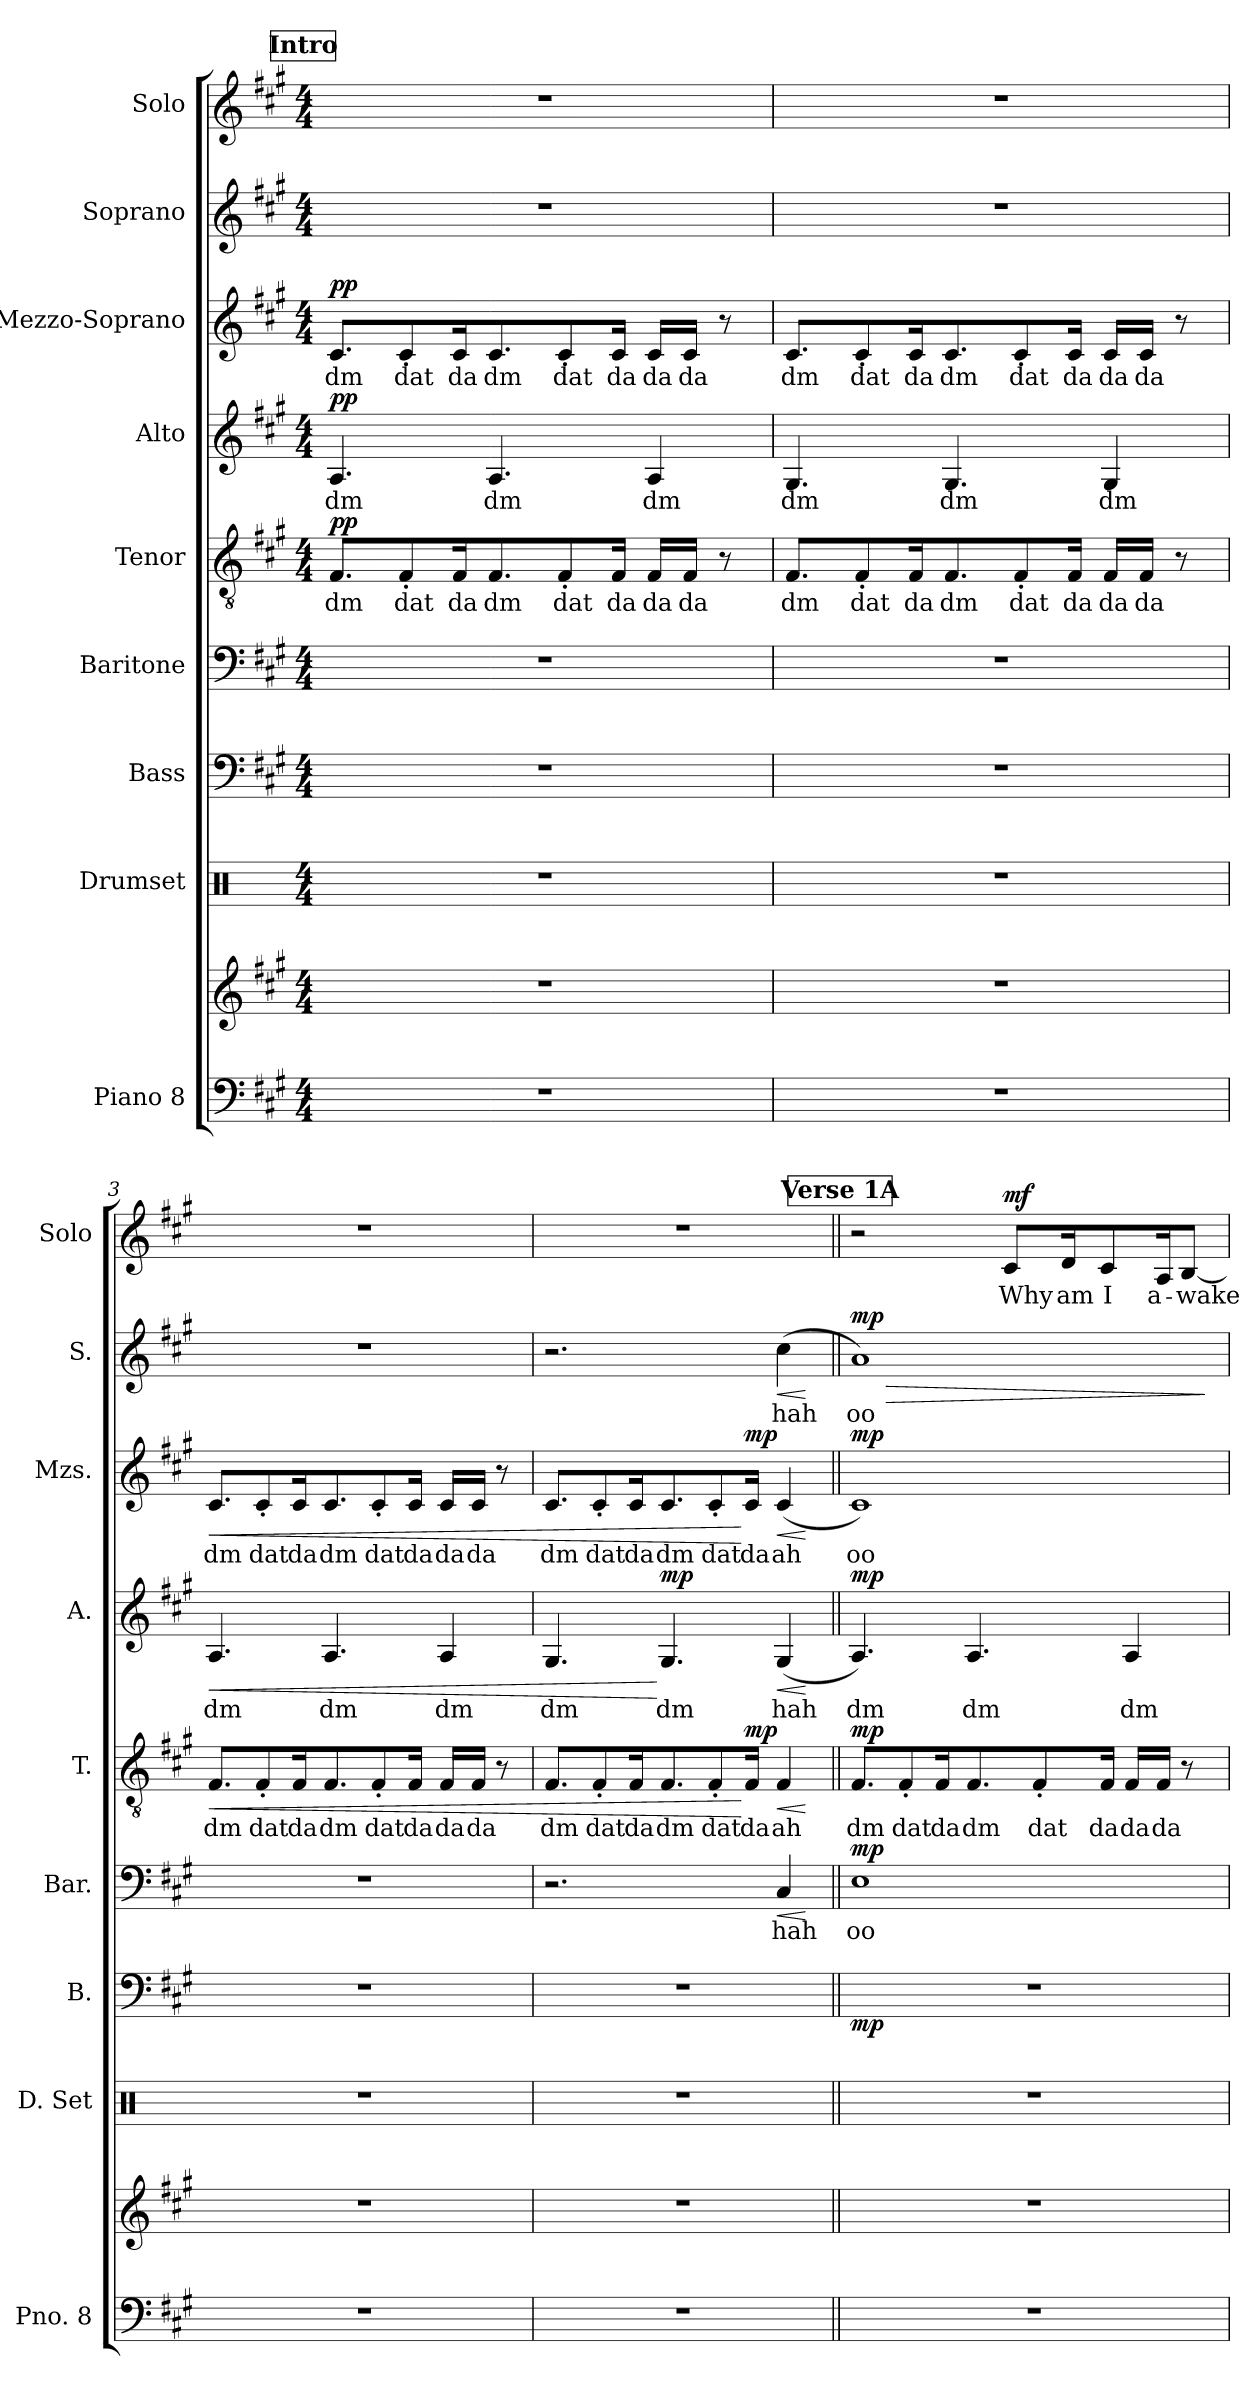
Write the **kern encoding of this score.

**kern	**kern	**kern	**kern	**dynam	**kern	**text	**dynam	**kern	**text	**dynam	**kern	**text	**dynam	**kern	**text	**dynam	**kern	**text	**dynam	**kern	**text	**dynam
*part9	*part9	*part8	*part7	*part7	*part6	*part6	*part6	*part5	*part5	*part5	*part4	*part4	*part4	*part3	*part3	*part3	*part2	*part2	*part2	*part1	*part1	*part1
*staff10	*staff9	*staff8	*staff7	*staff7	*staff6	*staff6	*staff6	*staff5	*staff5	*staff5	*staff4	*staff4	*staff4	*staff3	*staff3	*staff3	*staff2	*staff2	*staff2	*staff1	*staff1	*staff1
*I"Piano 8	*	*I"Drumset	*I"Bass	*	*I"Baritone	*	*	*I"Tenor	*	*	*I"Alto	*	*	*I"Mezzo-Soprano	*	*	*I"Soprano	*	*	*I"Solo	*	*
*I'Pno. 8	*	*I'D. Set	*I'B.	*	*I'Bar.	*	*	*I'T.	*	*	*I'A.	*	*	*I'Mzs.	*	*	*I'S.	*	*	*I'Solo	*	*
*stria5	*stria5	*	*	*	*	*	*	*	*	*	*	*	*	*	*	*	*	*	*	*	*	*
*clefF4	*clefG2	*clefX	*clefF4	*	*clefF4	*	*	*clefGv2	*	*	*clefG2	*	*	*clefG2	*	*	*clefG2	*	*	*clefG2	*	*
*k[f#c#g#]	*k[f#c#g#]	*k[]	*k[f#c#g#]	*	*k[f#c#g#]	*	*	*k[f#c#g#]	*	*	*k[f#c#g#]	*	*	*k[f#c#g#]	*	*	*k[f#c#g#]	*	*	*k[f#c#g#]	*	*
*M4/4	*M4/4	*M4/4	*M4/4	*	*M4/4	*	*	*M4/4	*	*	*M4/4	*	*	*M4/4	*	*	*M4/4	*	*	*M4/4	*	*
*MM93	*MM93	*MM93	*MM93	*	*MM93	*	*	*MM93	*	*	*MM93	*	*	*MM93	*	*	*MM93	*	*	*MM93	*	*
!!LO:REH:place=s1:a:B:fs=14:t=Intro
=1	=1	=1	=1	=1	=1	=1	=1	=1	=1	=1	=1	=1	=1	=1	=1	=1	=1	=1	=1	=1	=1	=1
!	!	!	!	!	!	!	!	!	!LO:LY:b	!LO:DY:b	!	!LO:LY:b	!LO:DY:b	!	!LO:LY:b	!LO:DY:b	!	!	!	!	!	!
1r	1r	1r	1r	.	1r	.	.	8.F#/L	dm	pp	4.A/	dm	pp	8.c#/L	dm	pp	1r	.	.	1r	.	.
!	!	!	!	!	!	!	!	!	!LO:LY:b	!	!	!	!	!	!LO:LY:b	!	!	!	!	!	!	!
.	.	.	.	.	.	.	.	8F#'/	dat	.	.	.	.	8c#'/	dat	.	.	.	.	.	.	.
!	!	!	!	!	!	!	!	!	!LO:LY:b	!	!	!	!	!	!LO:LY:b	!	!	!	!	!	!	!
.	.	.	.	.	.	.	.	16F#/K	da	.	.	.	.	16c#/K	da	.	.	.	.	.	.	.
!	!	!	!	!	!	!	!	!	!LO:LY:b	!	!	!LO:LY:b	!	!	!LO:LY:b	!	!	!	!	!	!	!
.	.	.	.	.	.	.	.	8.F#/	dm	.	4.A/	dm	.	8.c#/	dm	.	.	.	.	.	.	.
!	!	!	!	!	!	!	!	!	!LO:LY:b	!	!	!	!	!	!LO:LY:b	!	!	!	!	!	!	!
.	.	.	.	.	.	.	.	8F#'/	dat	.	.	.	.	8c#'/	dat	.	.	.	.	.	.	.
!	!	!	!	!	!	!	!	!	!LO:LY:b	!	!	!	!	!	!LO:LY:b	!	!	!	!	!	!	!
.	.	.	.	.	.	.	.	16F#/Jk	da	.	.	.	.	16c#/Jk	da	.	.	.	.	.	.	.
!	!	!	!	!	!	!	!	!	!LO:LY:b	!	!	!LO:LY:b	!	!	!LO:LY:b	!	!	!	!	!	!	!
.	.	.	.	.	.	.	.	16F#/LL	da	.	4A/	dm	.	16c#/LL	da	.	.	.	.	.	.	.
!	!	!	!	!	!	!	!	!	!LO:LY:b	!	!	!	!	!	!LO:LY:b	!	!	!	!	!	!	!
.	.	.	.	.	.	.	.	16F#/JJ	da	.	.	.	.	16c#/JJ	da	.	.	.	.	.	.	.
.	.	.	.	.	.	.	.	8r	.	.	.	.	.	8r	.	.	.	.	.	.	.	.
=2	=2	=2	=2	=2	=2	=2	=2	=2	=2	=2	=2	=2	=2	=2	=2	=2	=2	=2	=2	=2	=2	=2
!	!	!	!	!	!	!	!	!	!LO:LY:b	!	!	!LO:LY:b	!	!	!LO:LY:b	!	!	!	!	!	!	!
1r	1r	1r	1r	.	1r	.	.	8.F#/L	dm	.	4.G#/	dm	.	8.c#/L	dm	.	1r	.	.	1r	.	.
!	!	!	!	!	!	!	!	!	!LO:LY:b	!	!	!	!	!	!LO:LY:b	!	!	!	!	!	!	!
.	.	.	.	.	.	.	.	8F#'/	dat	.	.	.	.	8c#'/	dat	.	.	.	.	.	.	.
!	!	!	!	!	!	!	!	!	!LO:LY:b	!	!	!	!	!	!LO:LY:b	!	!	!	!	!	!	!
.	.	.	.	.	.	.	.	16F#/K	da	.	.	.	.	16c#/K	da	.	.	.	.	.	.	.
!	!	!	!	!	!	!	!	!	!LO:LY:b	!	!	!LO:LY:b	!	!	!LO:LY:b	!	!	!	!	!	!	!
.	.	.	.	.	.	.	.	8.F#/	dm	.	4.G#/	dm	.	8.c#/	dm	.	.	.	.	.	.	.
!	!	!	!	!	!	!	!	!	!LO:LY:b	!	!	!	!	!	!LO:LY:b	!	!	!	!	!	!	!
.	.	.	.	.	.	.	.	8F#'/	dat	.	.	.	.	8c#'/	dat	.	.	.	.	.	.	.
!	!	!	!	!	!	!	!	!	!LO:LY:b	!	!	!	!	!	!LO:LY:b	!	!	!	!	!	!	!
.	.	.	.	.	.	.	.	16F#/Jk	da	.	.	.	.	16c#/Jk	da	.	.	.	.	.	.	.
!	!	!	!	!	!	!	!	!	!LO:LY:b	!	!	!LO:LY:b	!	!	!LO:LY:b	!	!	!	!	!	!	!
.	.	.	.	.	.	.	.	16F#/LL	da	.	4G#/	dm	.	16c#/LL	da	.	.	.	.	.	.	.
!	!	!	!	!	!	!	!	!	!LO:LY:b	!	!	!	!	!	!LO:LY:b	!	!	!	!	!	!	!
.	.	.	.	.	.	.	.	16F#/JJ	da	.	.	.	.	16c#/JJ	da	.	.	.	.	.	.	.
.	.	.	.	.	.	.	.	8r	.	.	.	.	.	8r	.	.	.	.	.	.	.	.
=3	=3	=3	=3	=3	=3	=3	=3	=3	=3	=3	=3	=3	=3	=3	=3	=3	=3	=3	=3	=3	=3	=3
!	!	!	!	!	!	!	!	!	!LO:LY:b	!LO:HP:b	!	!LO:LY:b	!LO:HP:b	!	!LO:LY:b	!LO:HP:b	!	!	!	!	!	!
1r	1r	1r	1r	.	1r	.	.	8.F#/L	dm	<	4.A/	dm	<	8.c#/L	dm	<	1r	.	.	1r	.	.
!	!	!	!	!	!	!	!	!	!LO:LY:b	!	!	!	!	!	!LO:LY:b	!	!	!	!	!	!	!
.	.	.	.	.	.	.	.	8F#'/	dat	.	.	.	.	8c#'/	dat	.	.	.	.	.	.	.
!	!	!	!	!	!	!	!	!	!LO:LY:b	!	!	!	!	!	!LO:LY:b	!	!	!	!	!	!	!
.	.	.	.	.	.	.	.	16F#/K	da	.	.	.	.	16c#/K	da	.	.	.	.	.	.	.
!	!	!	!	!	!	!	!	!	!LO:LY:b	!	!	!LO:LY:b	!	!	!LO:LY:b	!	!	!	!	!	!	!
.	.	.	.	.	.	.	.	8.F#/	dm	.	4.A/	dm	.	8.c#/	dm	.	.	.	.	.	.	.
!	!	!	!	!	!	!	!	!	!LO:LY:b	!	!	!	!	!	!LO:LY:b	!	!	!	!	!	!	!
.	.	.	.	.	.	.	.	8F#'/	dat	.	.	.	.	8c#'/	dat	.	.	.	.	.	.	.
!	!	!	!	!	!	!	!	!	!LO:LY:b	!	!	!	!	!	!LO:LY:b	!	!	!	!	!	!	!
.	.	.	.	.	.	.	.	16F#/Jk	da	.	.	.	.	16c#/Jk	da	.	.	.	.	.	.	.
!	!	!	!	!	!	!	!	!	!LO:LY:b	!	!	!LO:LY:b	!	!	!LO:LY:b	!	!	!	!	!	!	!
.	.	.	.	.	.	.	.	16F#/LL	da	.	4A/	dm	.	16c#/LL	da	.	.	.	.	.	.	.
!	!	!	!	!	!	!	!	!	!LO:LY:b	!	!	!	!	!	!LO:LY:b	!	!	!	!	!	!	!
.	.	.	.	.	.	.	.	16F#/JJ	da	.	.	.	.	16c#/JJ	da	.	.	.	.	.	.	.
.	.	.	.	.	.	.	.	8r	.	.	.	.	.	8r	.	.	.	.	.	.	.	.
=4	=4	=4	=4	=4	=4	=4	=4	=4	=4	=4	=4	=4	=4	=4	=4	=4	=4	=4	=4	=4	=4	=4
!	!	!	!	!	!	!	!	!	!LO:LY:b	!	!	!LO:LY:b	!	!	!LO:LY:b	!	!	!	!	!	!	!
1r	1r	1r	1r	.	2.r	.	.	8.F#/L	dm	.	4.G#/	dm	.	8.c#/L	dm	.	2.r	.	.	1r	.	.
!	!	!	!	!	!	!	!	!	!LO:LY:b	!	!	!	!	!	!LO:LY:b	!	!	!	!	!	!	!
.	.	.	.	.	.	.	.	8F#'/	dat	.	.	.	.	8c#'/	dat	.	.	.	.	.	.	.
!	!	!	!	!	!	!	!	!	!LO:LY:b	!	!	!	!	!	!LO:LY:b	!	!	!	!	!	!	!
.	.	.	.	.	.	.	.	16F#/K	da	.	.	.	.	16c#/K	da	.	.	.	.	.	.	.
!	!	!	!	!	!	!	!	!	!LO:LY:b	!	!	!LO:LY:b	!LO:DY:n=1:b	!	!LO:LY:b	!	!	!	!	!	!	!
.	.	.	.	.	.	.	.	8.F#/	dm	.	4.G#/	dm	[ mp	8.c#/	dm	.	.	.	.	.	.	.
!	!	!	!	!	!	!	!	!	!LO:LY:b	!	!	!	!	!	!LO:LY:b	!	!	!	!	!	!	!
.	.	.	.	.	.	.	.	8F#'/	dat	.	.	.	.	8c#'/	dat	.	.	.	.	.	.	.
!	!	!	!	!	!	!	!	!	!LO:LY:b	!LO:DY:n=1:b	!	!	!	!	!LO:LY:b	!LO:DY:n=1:b	!	!	!	!	!	!
.	.	.	.	.	.	.	.	16F#/Jk	da	[ mp	.	.	.	16c#/Jk	da	[ mp	.	.	.	.	.	.
!	!	!	!	!	!	!LO:LY:b	!LO:HP:b	!	!LO:LY:b	!LO:HP:b	!	!LO:LY:b	!LO:HP:b	!	!LO:LY:b	!LO:HP:b	!	!LO:LY:b	!LO:HP:b	!	!	!
.	.	.	.	.	4C#/	hah	<	4F#/	ah	<	(<4G#/	hah	<	(<4c#/	ah	<	(>4cc#\	hah	<	.	.	.
.	.	.	.	.	.	.	[	.	.	[	.	.	[	.	.	[	.	.	[	.	.	.
!!LO:PB:g=z
!!LO:REH:place=s1:a:B:fs=14:t=Verse 1A
=5||	=5||	=5||	=5||	=5||	=5||	=5||	=5||	=5||	=5||	=5||	=5||	=5||	=5||	=5||	=5||	=5||	=5||	=5||	=5||	=5||	=5||	=5||
!	!	!	!	!LO:DY:b	!	!LO:LY:b	!LO:DY:b	!	!LO:LY:b	!LO:DY:b	!	!LO:LY:b	!LO:DY:b	!	!LO:LY:b	!LO:DY:b	!	!LO:LY:b	!LO:HP:b	!	!	!
!	!	!	!	!	!	!	!	!	!	!	!	!	!	!	!	!	!	!	!LO:DY:n=1:b	!	!	!
1r	1r	1r	1r	mp	1E	oo	mp	8.F#/L	dm	mp	4.A/)	dm	mp	1c#)	oo	mp	1a)	oo	> mp	2r	.	.
!	!	!	!	!	!	!	!	!	!LO:LY:b	!	!	!	!	!	!	!	!	!	!	!	!	!
.	.	.	.	.	.	.	.	8F#'/	dat	.	.	.	.	.	.	.	.	.	.	.	.	.
!	!	!	!	!	!	!	!	!	!LO:LY:b	!	!	!	!	!	!	!	!	!	!	!	!	!
.	.	.	.	.	.	.	.	16F#/K	da	.	.	.	.	.	.	.	.	.	.	.	.	.
!	!	!	!	!	!	!	!	!	!LO:LY:b	!	!	!LO:LY:b	!	!	!	!	!	!	!	!	!	!
.	.	.	.	.	.	.	.	8.F#/	dm	.	4.A/	dm	.	.	.	.	.	.	.	.	.	.
!	!	!	!	!	!	!	!	!	!	!	!	!	!	!	!	!	!	!	!	!	!LO:LY:b	!LO:DY:b
.	.	.	.	.	.	.	.	.	.	.	.	.	.	.	.	.	.	.	.	8c#/L	Why	mf
!	!	!	!	!	!	!	!	!	!LO:LY:b	!	!	!	!	!	!	!	!	!	!	!	!	!
.	.	.	.	.	.	.	.	8F#'/	dat	.	.	.	.	.	.	.	.	.	.	.	.	.
!	!	!	!	!	!	!	!	!	!	!	!	!	!	!	!	!	!	!	!	!	!LO:LY:b	!
.	.	.	.	.	.	.	.	.	.	.	.	.	.	.	.	.	.	.	.	16d/K	am	.
!	!	!	!	!	!	!	!	!	!LO:LY:b	!	!	!	!	!	!	!	!	!	!	!	!LO:LY:b	!
.	.	.	.	.	.	.	.	16F#/Jk	da	.	.	.	.	.	.	.	.	.	.	8c#/	I	.
!	!	!	!	!	!	!	!	!	!LO:LY:b	!	!	!LO:LY:b	!	!	!	!	!	!	!	!	!	!
.	.	.	.	.	.	.	.	16F#/LL	da	.	4A/	dm	.	.	.	.	.	.	.	.	.	.
!	!	!	!	!	!	!	!	!	!LO:LY:b	!	!	!	!	!	!	!	!	!	!	!	!LO:LY:b	!
.	.	.	.	.	.	.	.	16F#/JJ	da	.	.	.	.	.	.	.	.	.	.	16A/K	a-	.
!	!	!	!	!	!	!	!	!	!	!	!	!	!	!	!	!	!	!	!	!	!LO:LY:b	!
.	.	.	.	.	.	.	.	8r	.	.	.	.	.	.	.	.	.	.	.	[8B/J	-wake	.
.	.	.	.	.	.	.	.	.	.	.	.	.	.	.	.	.	.	.	]	.	.	.
=	=	=	=	=	=	=	=	=	=	=	=	=	=	=	=	=	=	=	=	=	=	=
*-	*-	*-	*-	*-	*-	*-	*-	*-	*-	*-	*-	*-	*-	*-	*-	*-	*-	*-	*-	*-	*-	*-
